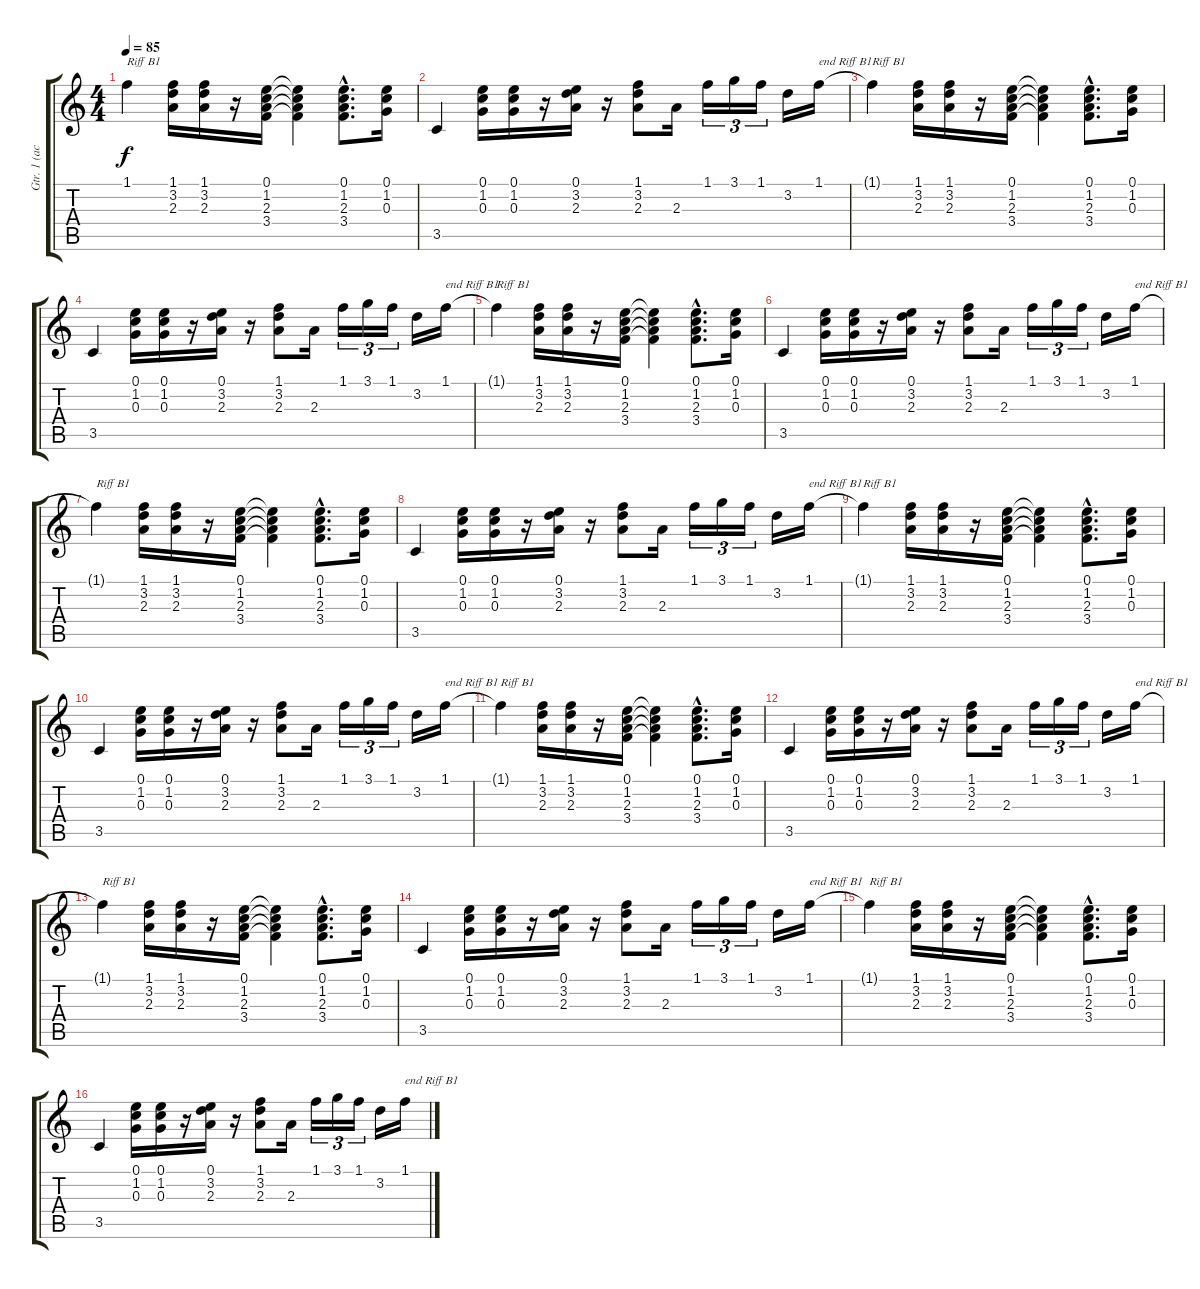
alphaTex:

\track ("Gtr. 1 (acous. steel)" "Gtr. 1 (ac") {instrument acousticguitarsteel}
\staff {score tabs}
\tuning (E4 B3 G3 D3 A2 E2) {hide}
\ts (4 4)
\tempo 85
\clef g2
\ks c
1.1{t}.4{txt "Riff B1" dy f} (1.1 3.2 2.3).16 (1.1 3.2 2.3).16 r.16 (0.1 1.2 2.3 3.4).16 (0.1{t} 1.2{t} 2.3{t} 3.4{t}).4 (0.1{hac} 1.2{hac} 2.3{hac} 3.4{hac}).8{d} (0.1 1.2 0.3).16 |
3.5.4 (0.1 1.2 0.3).16 (0.1 1.2 0.3).16 r.16 (0.1 3.2 2.3).16 r.16 (1.1 3.2 2.3).8 2.3.16 1.1.16{tu (3 2)} 3.1.16{tu (3 2)} 1.1.16{tu (3 2)} 3.2.16 1.1.16{txt "end Riff B1"} |
1.1{t}.4{txt "Riff B1"} (1.1 3.2 2.3).16 (1.1 3.2 2.3).16 r.16 (0.1 1.2 2.3 3.4).16 (0.1{t} 1.2{t} 2.3{t} 3.4{t}).4 (0.1{hac} 1.2{hac} 2.3{hac} 3.4{hac}).8{d} (0.1 1.2 0.3).16 |
3.5.4 (0.1 1.2 0.3).16 (0.1 1.2 0.3).16 r.16 (0.1 3.2 2.3).16 r.16 (1.1 3.2 2.3).8 2.3.16 1.1.16{tu (3 2)} 3.1.16{tu (3 2)} 1.1.16{tu (3 2)} 3.2.16 1.1.16{txt "end Riff B1"} |
1.1{t}.4{txt "Riff B1"} (1.1 3.2 2.3).16 (1.1 3.2 2.3).16 r.16 (0.1 1.2 2.3 3.4).16 (0.1{t} 1.2{t} 2.3{t} 3.4{t}).4 (0.1{hac} 1.2{hac} 2.3{hac} 3.4{hac}).8{d} (0.1 1.2 0.3).16 |
3.5.4 (0.1 1.2 0.3).16 (0.1 1.2 0.3).16 r.16 (0.1 3.2 2.3).16 r.16 (1.1 3.2 2.3).8 2.3.16 1.1.16{tu (3 2)} 3.1.16{tu (3 2)} 1.1.16{tu (3 2)} 3.2.16 1.1.16{txt "end Riff B1"} |
1.1{t}.4{txt "Riff B1"} (1.1 3.2 2.3).16 (1.1 3.2 2.3).16 r.16 (0.1 1.2 2.3 3.4).16 (0.1{t} 1.2{t} 2.3{t} 3.4{t}).4 (0.1{hac} 1.2{hac} 2.3{hac} 3.4{hac}).8{d} (0.1 1.2 0.3).16 |
3.5.4 (0.1 1.2 0.3).16 (0.1 1.2 0.3).16 r.16 (0.1 3.2 2.3).16 r.16 (1.1 3.2 2.3).8 2.3.16 1.1.16{tu (3 2)} 3.1.16{tu (3 2)} 1.1.16{tu (3 2)} 3.2.16 1.1.16{txt "end Riff B1"} |
1.1{t}.4{txt "Riff B1"} (1.1 3.2 2.3).16 (1.1 3.2 2.3).16 r.16 (0.1 1.2 2.3 3.4).16 (0.1{t} 1.2{t} 2.3{t} 3.4{t}).4 (0.1{hac} 1.2{hac} 2.3{hac} 3.4{hac}).8{d} (0.1 1.2 0.3).16 |
3.5.4 (0.1 1.2 0.3).16 (0.1 1.2 0.3).16 r.16 (0.1 3.2 2.3).16 r.16 (1.1 3.2 2.3).8 2.3.16 1.1.16{tu (3 2)} 3.1.16{tu (3 2)} 1.1.16{tu (3 2)} 3.2.16 1.1.16{txt "end Riff B1"} |
1.1{t}.4{txt "Riff B1"} (1.1 3.2 2.3).16 (1.1 3.2 2.3).16 r.16 (0.1 1.2 2.3 3.4).16 (0.1{t} 1.2{t} 2.3{t} 3.4{t}).4 (0.1{hac} 1.2{hac} 2.3{hac} 3.4{hac}).8{d} (0.1 1.2 0.3).16 |
3.5.4 (0.1 1.2 0.3).16 (0.1 1.2 0.3).16 r.16 (0.1 3.2 2.3).16 r.16 (1.1 3.2 2.3).8 2.3.16 1.1.16{tu (3 2)} 3.1.16{tu (3 2)} 1.1.16{tu (3 2)} 3.2.16 1.1.16{txt "end Riff B1"} |
1.1{t}.4{txt "Riff B1"} (1.1 3.2 2.3).16 (1.1 3.2 2.3).16 r.16 (0.1 1.2 2.3 3.4).16 (0.1{t} 1.2{t} 2.3{t} 3.4{t}).4 (0.1{hac} 1.2{hac} 2.3{hac} 3.4{hac}).8{d} (0.1 1.2 0.3).16 |
3.5.4 (0.1 1.2 0.3).16 (0.1 1.2 0.3).16 r.16 (0.1 3.2 2.3).16 r.16 (1.1 3.2 2.3).8 2.3.16 1.1.16{tu (3 2)} 3.1.16{tu (3 2)} 1.1.16{tu (3 2)} 3.2.16 1.1.16{txt "end Riff B1"} |
1.1{t}.4{txt "Riff B1"} (1.1 3.2 2.3).16 (1.1 3.2 2.3).16 r.16 (0.1 1.2 2.3 3.4).16 (0.1{t} 1.2{t} 2.3{t} 3.4{t}).4 (0.1{hac} 1.2{hac} 2.3{hac} 3.4{hac}).8{d} (0.1 1.2 0.3).16 |
3.5.4 (0.1 1.2 0.3).16 (0.1 1.2 0.3).16 r.16 (0.1 3.2 2.3).16 r.16 (1.1 3.2 2.3).8 2.3.16 1.1.16{tu (3 2)} 3.1.16{tu (3 2)} 1.1.16{tu (3 2)} 3.2.16 1.1.16{txt "end Riff B1"}
